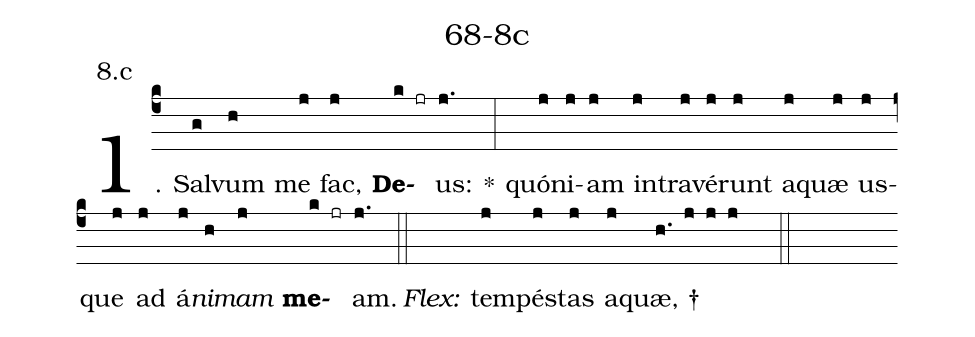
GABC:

name: 68-8c;
annotation: 8.c;
%%
(c4)1. Sal(g)vum(h) me(j) fac,(j) <b>De</b>(k jr)us:(j.) *(:) quón(j)i(j)am(j) in(j)tra(j)vé(j)runt(j) a(j)quæ(j) us(j)que(j) ad(j) á(j)<i>ni</i>(h)<i>mam</i>(j) <b>me</b>(k jr)am.(j.) (::)
<i>Flex:</i>()  tem(j)pés(j)tas(j) a(j)quæ, †(h. j j j  ::)
